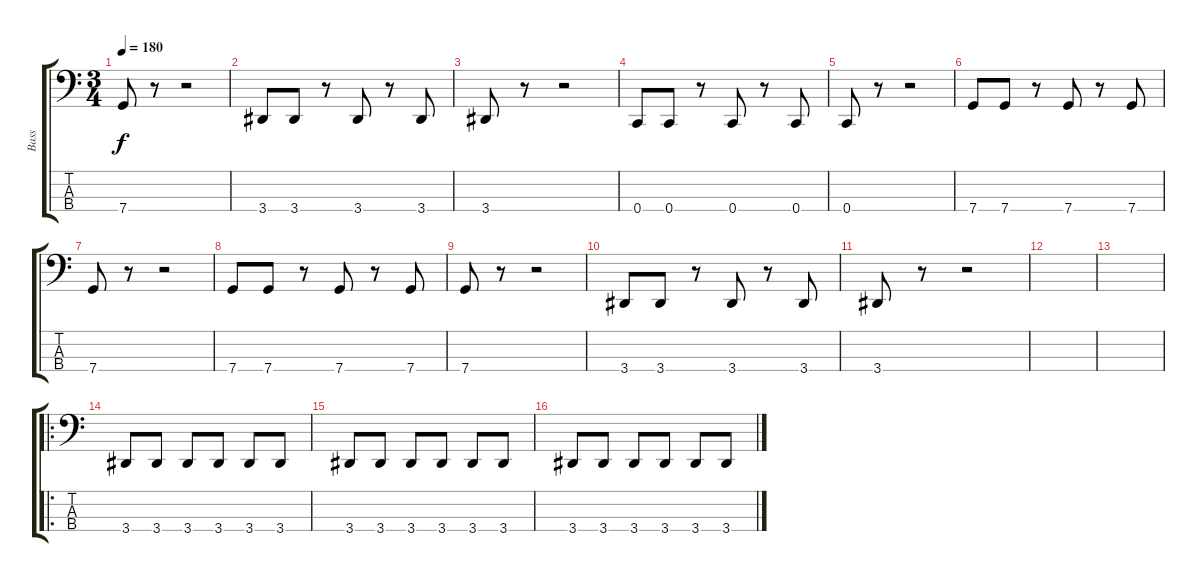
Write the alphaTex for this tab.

\track ("Bass" "Bass") {instrument electricbassfinger}
\staff {score tabs}
\tuning (F2 C2 G1 C1) {hide}
\ts (3 4)
\tempo 180
\clef f4
\ks c
7.4.8{dy f} r.8 r.2 |
3.4.8 3.4.8 r.8 3.4.8 r.8 3.4.8 |
3.4.8 r.8 r.2 |
0.4.8 0.4.8 r.8 0.4.8 r.8 0.4.8 |
0.4.8 r.8 r.2 |
7.4.8 7.4.8 r.8 7.4.8 r.8 7.4.8 |
7.4.8 r.8 r.2 |
7.4.8 7.4.8 r.8 7.4.8 r.8 7.4.8 |
7.4.8 r.8 r.2 |
3.4.8 3.4.8 r.8 3.4.8 r.8 3.4.8 |
3.4.8 r.8 r.2 |
|
|
\ro
3.4.8 3.4.8 3.4.8 3.4.8 3.4.8 3.4.8 |
3.4.8 3.4.8 3.4.8 3.4.8 3.4.8 3.4.8 |
3.4.8 3.4.8 3.4.8 3.4.8 3.4.8 3.4.8
